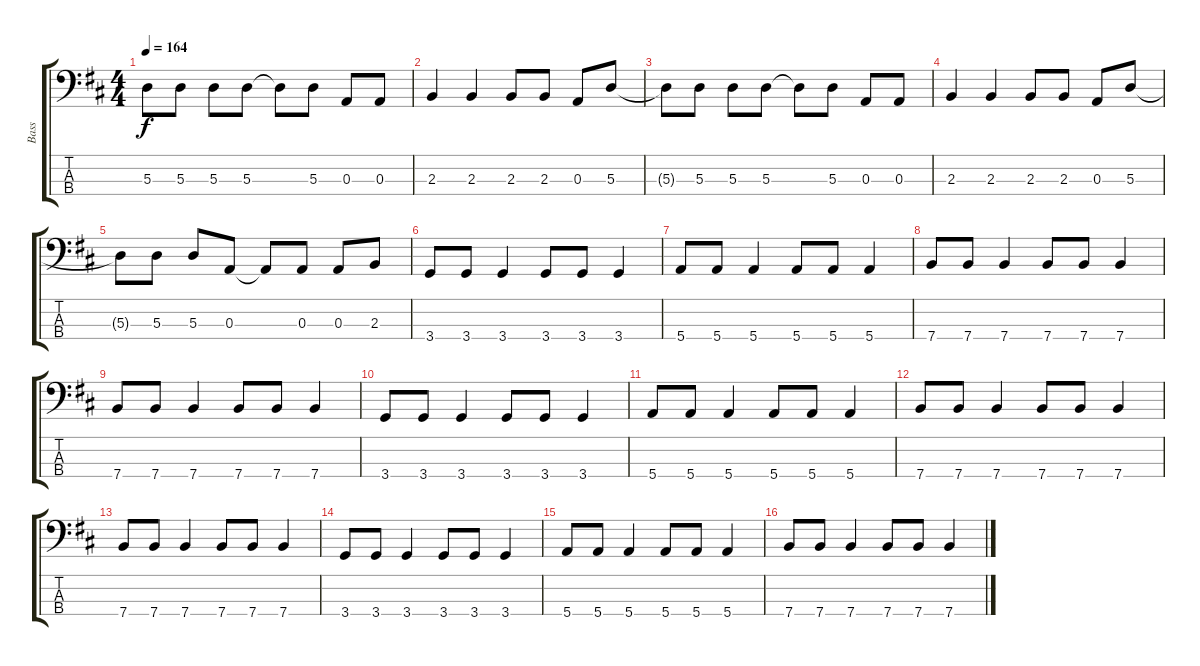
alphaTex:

\track ("Bass" "Bass") {instrument electricbassfinger}
\staff {score tabs}
\tuning (G2 D2 A1 E1) {hide}
\ts (4 4)
\tempo 164
\clef f4
\ks d
5.3{t}.8{dy f} 5.3.8 5.3.8 5.3.8 5.3{t}.8 5.3.8 0.3.8 0.3.8 |
2.3.4 2.3.4 2.3.8 2.3.8 0.3.8 5.3.8 |
5.3{t}.8 5.3.8 5.3.8 5.3.8 5.3{t}.8 5.3.8 0.3.8 0.3.8 |
2.3.4 2.3.4 2.3.8 2.3.8 0.3.8 5.3.8 |
5.3{t}.8 5.3.8 5.3.8 0.3.8 0.3{t}.8 0.3.8 0.3.8 2.3.8 |
3.4.8 3.4.8 3.4.4 3.4.8 3.4.8 3.4.4 |
5.4.8 5.4.8 5.4.4 5.4.8 5.4.8 5.4.4 |
7.4.8 7.4.8 7.4.4 7.4.8 7.4.8 7.4.4 |
7.4.8 7.4.8 7.4.4 7.4.8 7.4.8 7.4.4 |
3.4.8 3.4.8 3.4.4 3.4.8 3.4.8 3.4.4 |
5.4.8 5.4.8 5.4.4 5.4.8 5.4.8 5.4.4 |
7.4.8 7.4.8 7.4.4 7.4.8 7.4.8 7.4.4 |
7.4.8 7.4.8 7.4.4 7.4.8 7.4.8 7.4.4 |
3.4.8 3.4.8 3.4.4 3.4.8 3.4.8 3.4.4 |
5.4.8 5.4.8 5.4.4 5.4.8 5.4.8 5.4.4 |
7.4.8 7.4.8 7.4.4 7.4.8 7.4.8 7.4.4
